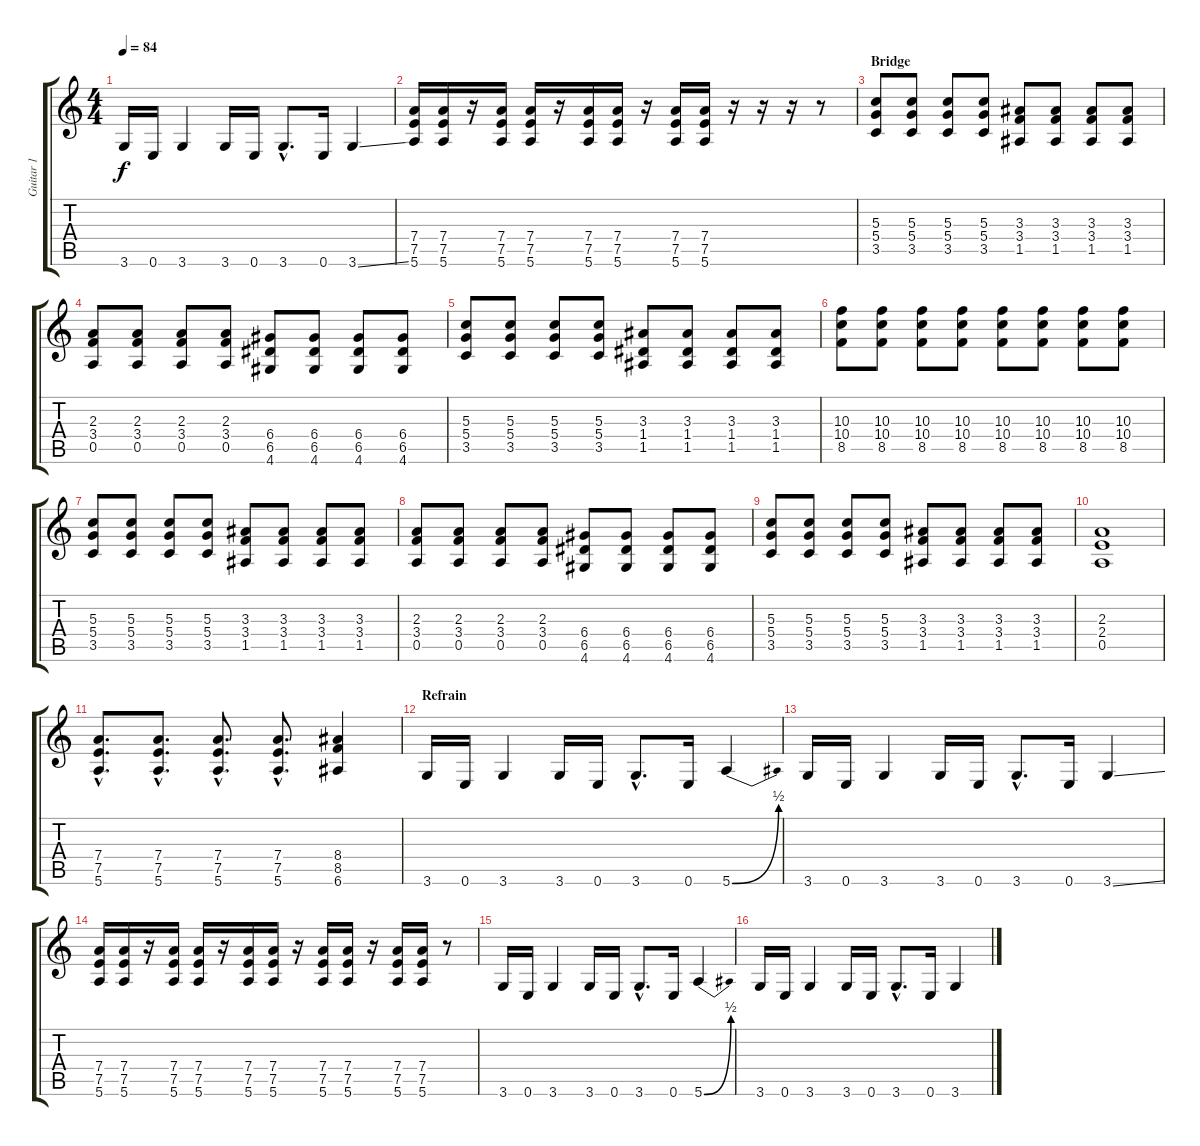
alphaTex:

\track ("Guitar 1" "Guitar 1") {instrument distortionguitar}
\staff {score tabs}
\tuning (E4 B3 G3 D3 A2 E2) {hide}
\ts (4 4)
\tempo 84
\clef g2
\ks c
3.6.16{dy f} 0.6.16 3.6.4 3.6.16 0.6.16 3.6{hac}.8{d} 0.6.16 3.6{ss}.4 |
(7.4 7.5 5.6).16 (7.4 7.5 5.6).16 r.16 (7.4 7.5 5.6).16 (7.4 7.5 5.6).16 r.16 (7.4 7.5 5.6).16 (7.4 7.5 5.6).16 r.16 (7.4 7.5 5.6).16 (7.4 7.5 5.6).16 r.16 r.16 r.16 r.8 |
\section ("" "Bridge")
(5.3 5.4 3.5).8 (5.3 5.4 3.5).8 (5.3 5.4 3.5).8 (5.3 5.4 3.5).8 (3.3 3.4 1.5).8 (3.3 3.4 1.5).8 (3.3 3.4 1.5).8 (3.3 3.4 1.5).8 |
(2.3 3.4 0.5).8 (2.3 3.4 0.5).8 (2.3 3.4 0.5).8 (2.3 3.4 0.5).8 (6.4 6.5 4.6).8 (6.4 6.5 4.6).8 (6.4 6.5 4.6).8 (6.4 6.5 4.6).8 |
(5.3 5.4 3.5).8 (5.3 5.4 3.5).8 (5.3 5.4 3.5).8 (5.3 5.4 3.5).8 (3.3 1.4 1.5).8 (3.3 1.4 1.5).8 (3.3 1.4 1.5).8 (3.3 1.4 1.5).8 |
(10.3 10.4 8.5).8 (10.3 10.4 8.5).8 (10.3 10.4 8.5).8 (10.3 10.4 8.5).8 (10.3 10.4 8.5).8 (10.3 10.4 8.5).8 (10.3 10.4 8.5).8 (10.3 10.4 8.5).8 |
(5.3 5.4 3.5).8 (5.3 5.4 3.5).8 (5.3 5.4 3.5).8 (5.3 5.4 3.5).8 (3.3 3.4 1.5).8 (3.3 3.4 1.5).8 (3.3 3.4 1.5).8 (3.3 3.4 1.5).8 |
(2.3 3.4 0.5).8 (2.3 3.4 0.5).8 (2.3 3.4 0.5).8 (2.3 3.4 0.5).8 (6.4 6.5 4.6).8 (6.4 6.5 4.6).8 (6.4 6.5 4.6).8 (6.4 6.5 4.6).8 |
(5.3 5.4 3.5).8 (5.3 5.4 3.5).8 (5.3 5.4 3.5).8 (5.3 5.4 3.5).8 (3.3 3.4 1.5).8 (3.3 3.4 1.5).8 (3.3 3.4 1.5).8 (3.3 3.4 1.5).8 |
(2.3 2.4 0.5).1 |
(7.4{hac} 7.5{hac} 5.6{hac}).8{d} (7.4{hac} 7.5{hac} 5.6{hac}).8{d} (7.4{hac} 7.5{hac} 5.6{hac}).8{d} (7.4{hac} 7.5{hac} 5.6{hac}).8{d} (8.4 8.5 6.6).4 |
\section ("" "Refrain")
3.6.16 0.6.16 3.6.4 3.6.16 0.6.16 3.6{hac}.8{d} 0.6.16 5.6{be (bend 0 0 60 2)}.4 |
3.6.16 0.6.16 3.6.4 3.6.16 0.6.16 3.6{hac}.8{d} 0.6.16 3.6{ss}.4 |
(7.4 7.5 5.6).16 (7.4 7.5 5.6).16 r.16 (7.4 7.5 5.6).16 (7.4 7.5 5.6).16 r.16 (7.4 7.5 5.6).16 (7.4 7.5 5.6).16 r.16 (7.4 7.5 5.6).16 (7.4 7.5 5.6).16 r.16 (7.4 7.5 5.6).16 (7.4 7.5 5.6).16 r.8 |
3.6.16 0.6.16 3.6.4 3.6.16 0.6.16 3.6{hac}.8{d} 0.6.16 5.6{be (bend 0 0 60 2)}.4 |
3.6.16 0.6.16 3.6.4 3.6.16 0.6.16 3.6{hac}.8{d} 0.6.16 3.6{ss}.4
